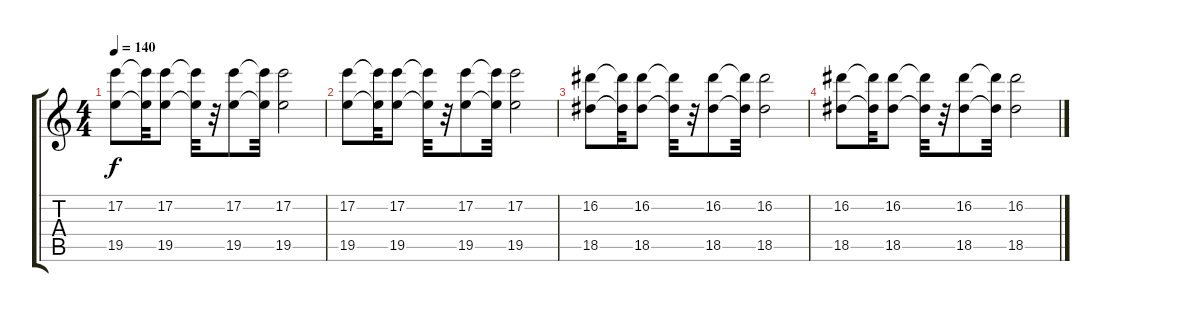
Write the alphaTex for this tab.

\track "" {instrument overdrivenguitar}
\staff {score tabs}
\tuning (E4 B3 G3 D3 A2 E2) {hide}
\ts (4 4)
\tempo 140
\clef g2
\ks c
(17.2 19.5).8{dy f} (17.2{t} 19.5{t}).32 (17.2 19.5).8 (17.2{t} 19.5{t}).32 r.32 (17.2 19.5).8 (17.2{t} 19.5{t}).32 (17.2 19.5).2 |
(17.2 19.5).8 (17.2{t} 19.5{t}).32 (17.2 19.5).8 (17.2{t} 19.5{t}).32 r.32 (17.2 19.5).8 (17.2{t} 19.5{t}).32 (17.2 19.5).2 |
(16.2 18.5).8 (16.2{t} 18.5{t}).32 (16.2 18.5).8 (16.2{t} 18.5{t}).32 r.32 (16.2 18.5).8 (16.2{t} 18.5{t}).32 (16.2 18.5).2 |
(16.2 18.5).8 (16.2{t} 18.5{t}).32 (16.2 18.5).8 (16.2{t} 18.5{t}).32 r.32 (16.2 18.5).8 (16.2{t} 18.5{t}).32 (16.2 18.5).2
